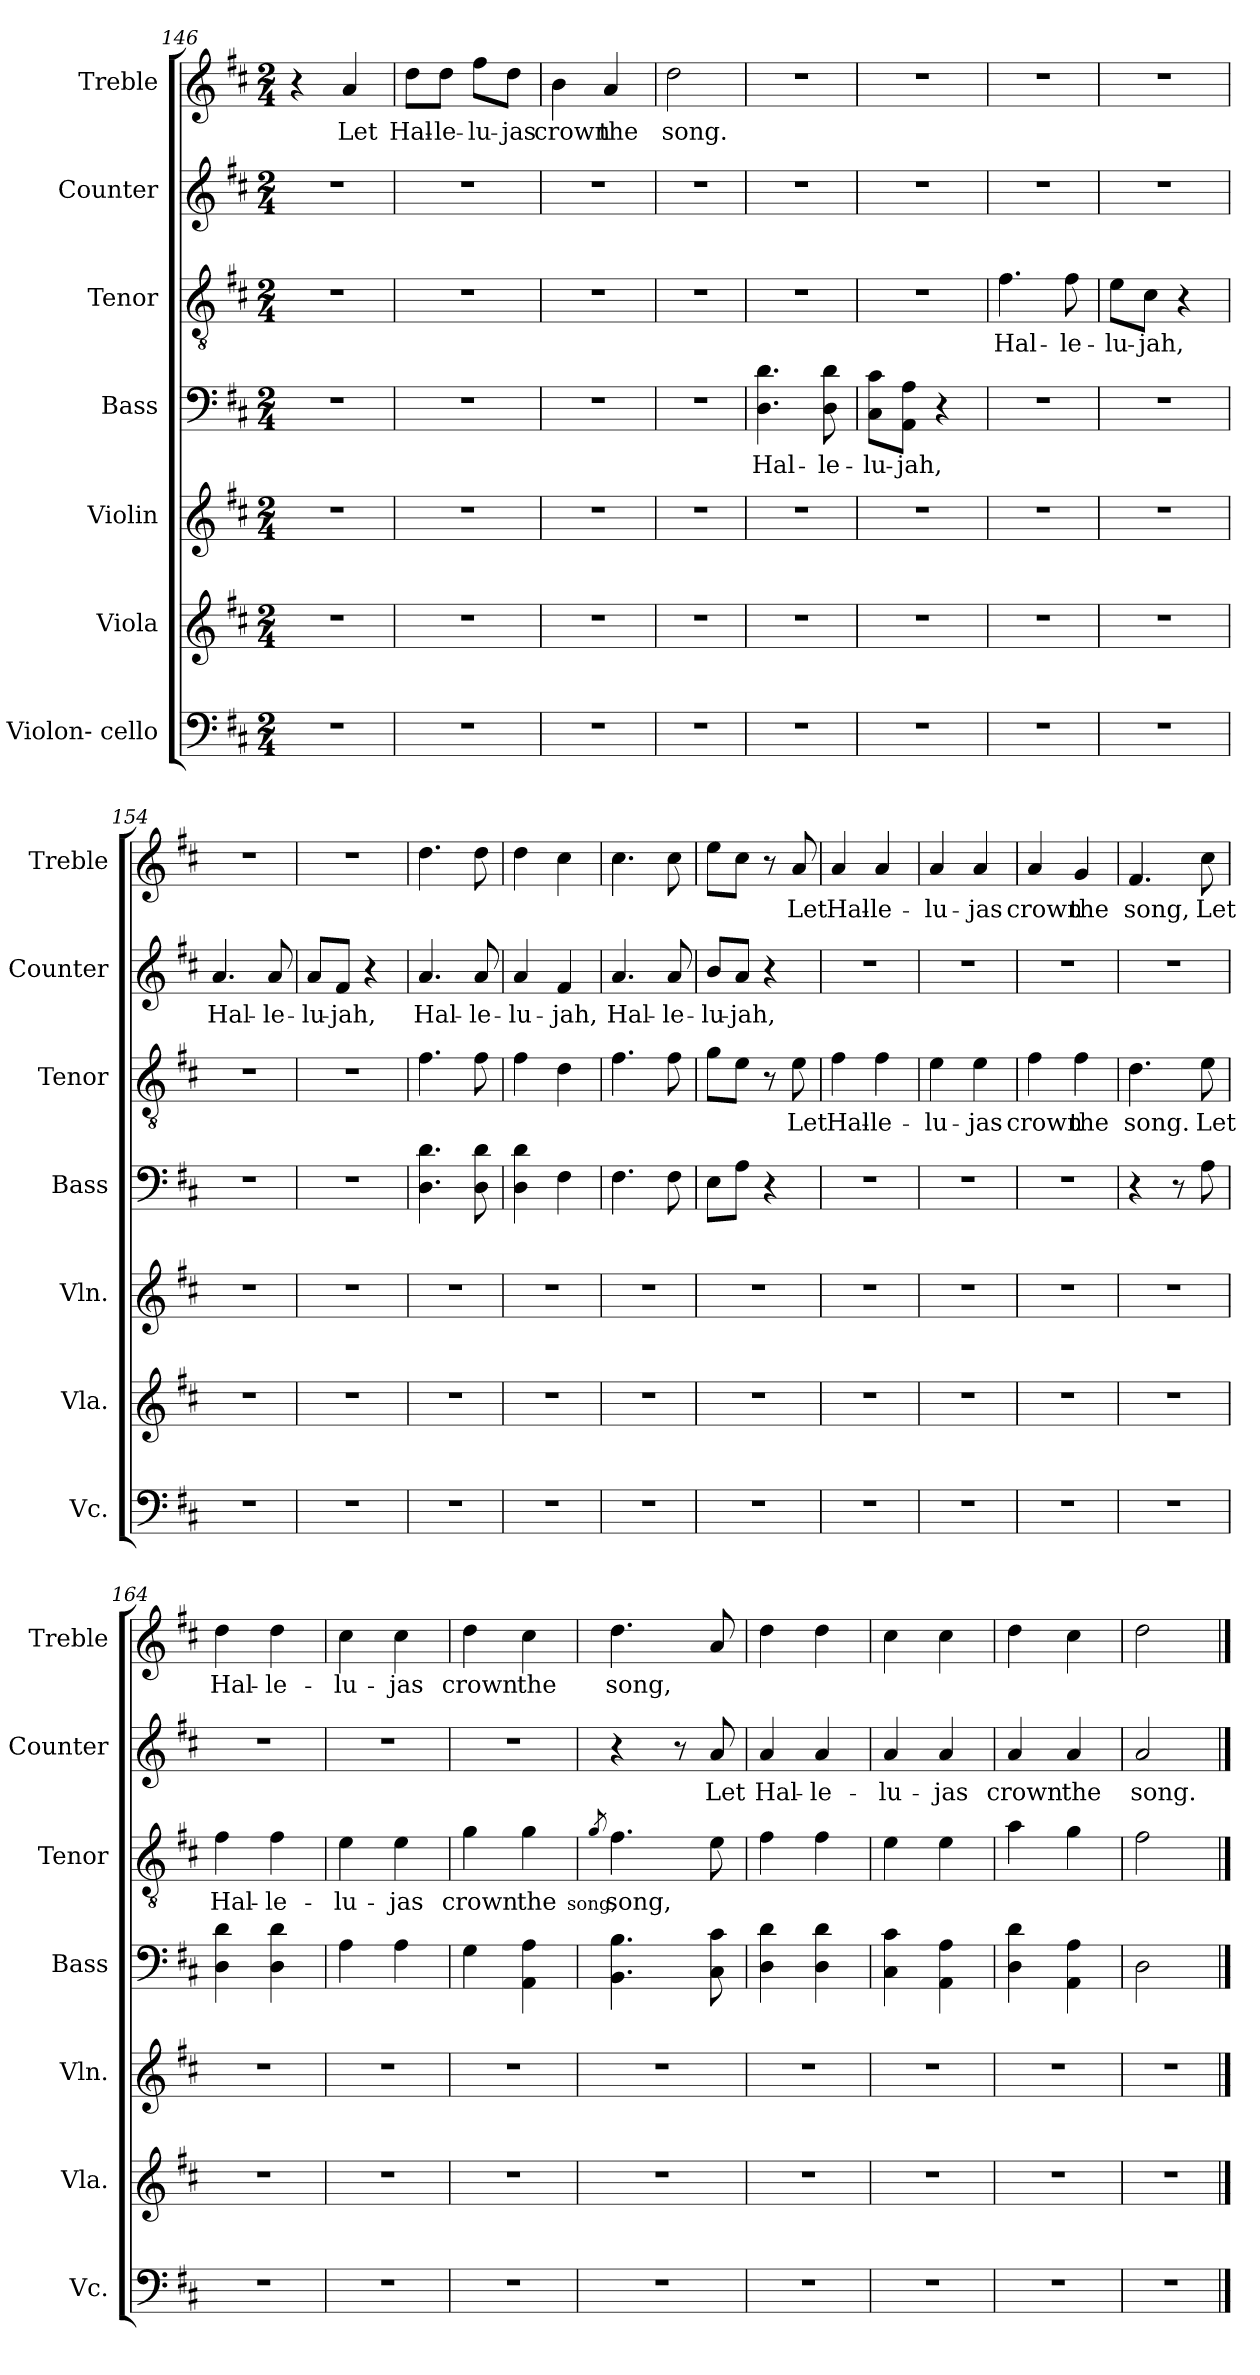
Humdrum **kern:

**kern	**kern	**kern	**kern	**text	**kern	**text	**kern	**text	**kern	**text
*part7	*part6	*part5	*part4	*part4	*part3	*part3	*part2	*part2	*part1	*part1
*staff7	*staff6	*staff5	*staff4	*staff4	*staff3	*staff3	*staff2	*staff2	*staff1	*staff1
*I"Violon- cello	*I"Viola	*I"Violin	*I"Bass	*	*I"Tenor	*	*I"Counter	*	*I"Treble	*
*I'Vc.	*I'Vla.	*I'Vln.	*I'Bass	*	*I'Tenor	*	*I'Counter	*	*I'Treble	*
*clefF4	*clefG2	*clefG2	*clefF4	*	*clefGv2	*	*clefG2	*	*clefG2	*
*k[f#c#]	*k[f#c#]	*k[f#c#]	*k[f#c#]	*	*k[f#c#]	*	*k[f#c#]	*	*k[f#c#]	*
*M2/4	*M2/4	*M2/4	*M2/4	*	*M2/4	*	*M2/4	*	*M2/4	*
=146	=146	=146	=146	=146	=146	=146	=146	=146	=146	=146
2r	2r	2r	2r	.	2r	.	2r	.	4r	.
.	.	.	.	.	.	.	.	.	4a/	Let
=147	=147	=147	=147	=147	=147	=147	=147	=147	=147	=147
2r	2r	2r	2r	.	2r	.	2r	.	8dd\L	Hal-
.	.	.	.	.	.	.	.	.	8dd\J	-le-
.	.	.	.	.	.	.	.	.	8ff#\L	-lu-
.	.	.	.	.	.	.	.	.	8dd\J	-jas
=148	=148	=148	=148	=148	=148	=148	=148	=148	=148	=148
2r	2r	2r	2r	.	2r	.	2r	.	4b\	crown
.	.	.	.	.	.	.	.	.	4a/	the
=149	=149	=149	=149	=149	=149	=149	=149	=149	=149	=149
2r	2r	2r	2r	.	2r	.	2r	.	2dd\	song.
=150	=150	=150	=150	=150	=150	=150	=150	=150	=150	=150
2r	2r	2r	4.D\ 4.d\	Hal-	2r	.	2r	.	2r	.
.	.	.	8D\ 8d\	-le-	.	.	.	.	.	.
=151	=151	=151	=151	=151	=151	=151	=151	=151	=151	=151
2r	2r	2r	8C#\ 8c#\L	-lu-	2r	.	2r	.	2r	.
.	.	.	8AA\ 8A\J	-jah,	.	.	.	.	.	.
.	.	.	4r	.	.	.	.	.	.	.
=152	=152	=152	=152	=152	=152	=152	=152	=152	=152	=152
2r	2r	2r	2r	.	4.f#\	Hal-	2r	.	2r	.
.	.	.	.	.	8f#\	-le-	.	.	.	.
=153	=153	=153	=153	=153	=153	=153	=153	=153	=153	=153
2r	2r	2r	2r	.	8e\L	-lu-	2r	.	2r	.
.	.	.	.	.	8c#\J	-jah,	.	.	.	.
.	.	.	.	.	4r	.	.	.	.	.
=154	=154	=154	=154	=154	=154	=154	=154	=154	=154	=154
2r	2r	2r	2r	.	2r	.	4.a/	Hal-	2r	.
.	.	.	.	.	.	.	8a/	-le-	.	.
=155	=155	=155	=155	=155	=155	=155	=155	=155	=155	=155
2r	2r	2r	2r	.	2r	.	8a/L	-lu-	2r	.
.	.	.	.	.	.	.	8f#/J	-jah,	.	.
.	.	.	.	.	.	.	4r	.	.	.
=156	=156	=156	=156	=156	=156	=156	=156	=156	=156	=156
2r	2r	2r	4.D\ 4.d\	.	4.f#\	.	4.a/	Hal-	4.dd\	.
.	.	.	8D\ 8d\	.	8f#\	.	8a/	-le-	8dd\	.
=157	=157	=157	=157	=157	=157	=157	=157	=157	=157	=157
2r	2r	2r	4D\ 4d\	.	4f#\	.	4a/	-lu-	4dd\	.
.	.	.	4F#\	.	4d\	.	4f#/	-jah,	4cc#\	.
=158	=158	=158	=158	=158	=158	=158	=158	=158	=158	=158
2r	2r	2r	4.F#\	.	4.f#\	.	4.a/	Hal-	4.cc#\	.
.	.	.	8F#\	.	8f#\	.	8a/	-le-	8cc#\	.
=159	=159	=159	=159	=159	=159	=159	=159	=159	=159	=159
2r	2r	2r	8E\L	.	8g\L	.	8b/L	-lu-	8ee\L	.
.	.	.	8A\J	.	8e\J	.	8a/J	-jah,	8cc#\J	.
.	.	.	4r	.	8r	.	4r	.	8r	.
.	.	.	.	.	8e\	Let	.	.	8a/	Let
=160	=160	=160	=160	=160	=160	=160	=160	=160	=160	=160
2r	2r	2r	2r	.	4f#\	Hal-	2r	.	4a/	Hal-
.	.	.	.	.	4f#\	-le-	.	.	4a/	-le-
=161	=161	=161	=161	=161	=161	=161	=161	=161	=161	=161
2r	2r	2r	2r	.	4e\	-lu-	2r	.	4a/	-lu-
.	.	.	.	.	4e\	-jas	.	.	4a/	-jas
=162	=162	=162	=162	=162	=162	=162	=162	=162	=162	=162
2r	2r	2r	2r	.	4f#\	crown	2r	.	4a/	crown
.	.	.	.	.	4f#\	the	.	.	4g/	the
=163	=163	=163	=163	=163	=163	=163	=163	=163	=163	=163
2r	2r	2r	4r	.	4.d\	song.	2r	.	4.f#/	song,
.	.	.	8r	.	.	.	.	.	.	.
.	.	.	8A\	.	8e\	Let	.	.	8cc#\	Let
=164	=164	=164	=164	=164	=164	=164	=164	=164	=164	=164
2r	2r	2r	4D\ 4d\	.	4f#\	Hal-	2r	.	4dd\	Hal-
.	.	.	4D\ 4d\	.	4f#\	-le-	.	.	4dd\	-le-
=165	=165	=165	=165	=165	=165	=165	=165	=165	=165	=165
2r	2r	2r	4A\	.	4e\	-lu-	2r	.	4cc#\	-lu-
.	.	.	4A\	.	4e\	-jas	.	.	4cc#\	-jas
=166	=166	=166	=166	=166	=166	=166	=166	=166	=166	=166
2r	2r	2r	4G\	.	4g\	crown	2r	.	4dd\	crown
.	.	.	4AA\ 4A\	.	4g\	the	.	.	4cc#\	the
=167	=167	=167	=167	=167	=167	=167	=167	=167	=167	=167
.	.	.	.	.	8qg/	song,	.	.	.	.
2r	2r	2r	4.BB\ 4.B\	.	4.f#\	song,	4r	.	4.dd\	song,
.	.	.	.	.	.	.	8r	.	.	.
.	.	.	8C#\ 8c#\	.	8e\	.	8a/	Let	8a/	.
=168	=168	=168	=168	=168	=168	=168	=168	=168	=168	=168
2r	2r	2r	4D\ 4d\	.	4f#\	.	4a/	Hal-	4dd\	.
.	.	.	4D\ 4d\	.	4f#\	.	4a/	-le-	4dd\	.
=169	=169	=169	=169	=169	=169	=169	=169	=169	=169	=169
2r	2r	2r	4C#\ 4c#\	.	4e\	.	4a/	-lu-	4cc#\	.
.	.	.	4AA\ 4A\	.	4e\	.	4a/	-jas	4cc#\	.
=170	=170	=170	=170	=170	=170	=170	=170	=170	=170	=170
2r	2r	2r	4D\ 4d\	.	4a\	.	4a/	crown	4dd\	.
.	.	.	4AA\ 4A\	.	4g\	.	4a/	the	4cc#\	.
=171	=171	=171	=171	=171	=171	=171	=171	=171	=171	=171
2r	2r	2r	2D\	.	2f#\	.	2a/	song.	2dd\	.
==	==	==	==	==	==	==	==	==	==	==
*-	*-	*-	*-	*-	*-	*-	*-	*-	*-	*-
